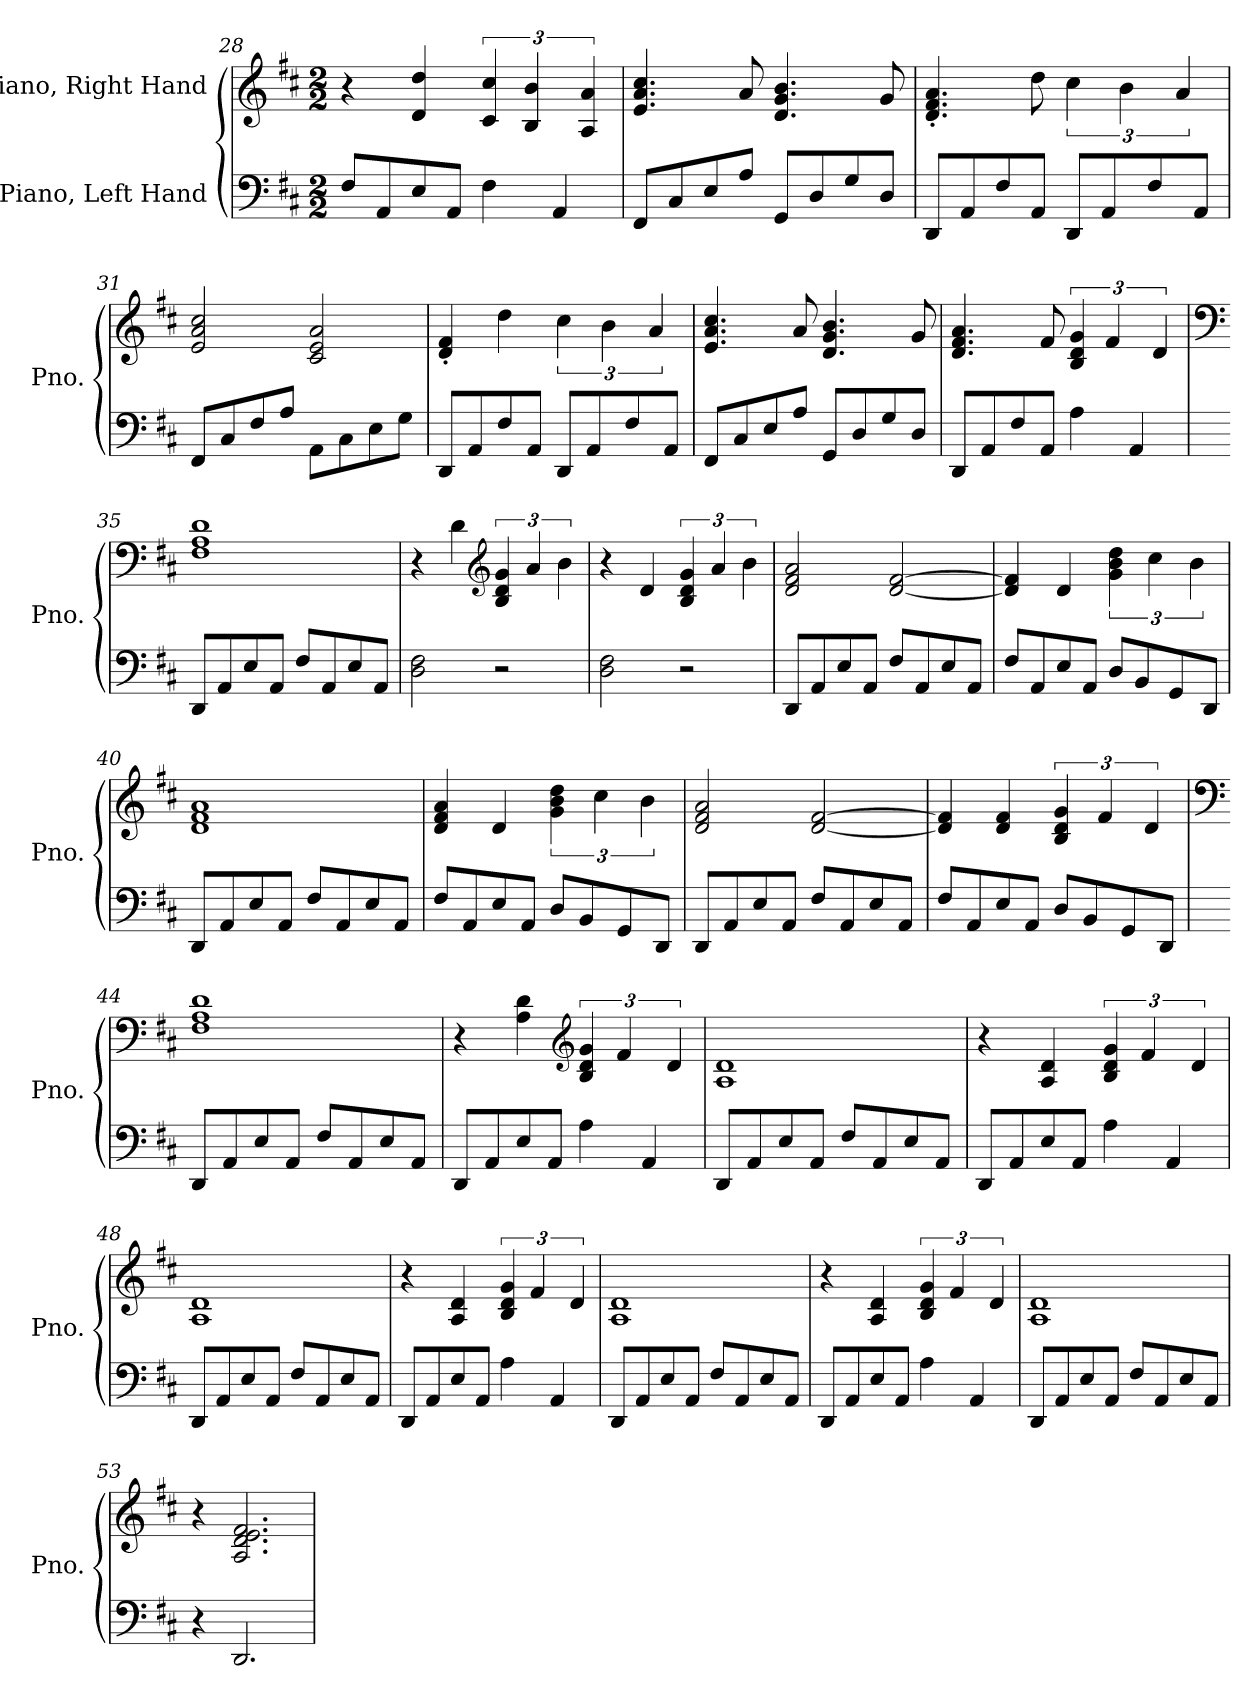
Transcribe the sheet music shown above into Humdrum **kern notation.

**kern	**kern
*part2	*part1
*staff2	*staff1
*I"Piano, Left Hand	*I"Piano, Right Hand
*I'Pno.	*I'Pno.
*clefF4	*clefG2
*k[f#c#]	*k[f#c#]
*M2/2	*M2/2
=28	=28
8F#/L	4r
8AA/	.
8E/	4d/ 4dd/
8AA/J	.
4F#\	6c#/ 6cc#/
.	6B/ 6b/
4AA/	.
.	6A/ 6a/
!!LO:PB:g=z
=29	=29
8FF#/L	4.e/ 4.a/ 4.cc#/
8C#/	.
8E/	.
8A/J	8a/
8GG/L	4.d/ 4.g/ 4.b/
8D/	.
8G/	.
8D/J	8g/
=30	=30
8DD/L	4.d/' 4.f#/' 4.a/'
8AA/	.
8F#/	.
8AA/J	8dd\
8DD/L	6cc#\
8AA/	.
.	6b\
8F#/	.
.	6a/
8AA/J	.
=31	=31
8FF#/L	2e/ 2a/ 2cc#/
8C#/	.
8F#/	.
8A/J	.
8AA\L	2c#/ 2e/ 2a/
8C#\	.
8E\	.
8G\J	.
=32	=32
8DD/L	4d/' 4f#/'
8AA/	.
8F#/	4dd\
8AA/J	.
8DD/L	6cc#\
8AA/	.
.	6b\
8F#/	.
.	6a/
8AA/J	.
!!LO:LB:g=z
=33	=33
8FF#/L	4.e/ 4.a/ 4.cc#/
8C#/	.
8E/	.
8A/J	8a/
8GG/L	4.d/ 4.g/ 4.b/
8D/	.
8G/	.
8D/J	8g/
=34	=34
8DD/L	4.d/ 4.f#/ 4.a/
8AA/	.
8F#/	.
8AA/J	8f#/
4A\	6B/ 6d/ 6g/
.	6f#/
4AA/	.
.	6d/
=35	=35
*	*clefF4
8DD/L	1F# 1A 1d
8AA/	.
8E/	.
8AA/J	.
8F#/L	.
8AA/	.
8E/	.
8AA/J	.
=36	=36
2D\ 2F#\	4r
.	4d\
*	*clefG2
2r	6B/ 6d/ 6g/
.	6a/
.	6b\
=37	=37
2D\ 2F#\	4r
.	4d/
2r	6B/ 6d/ 6g/
.	6a/
.	6b\
!!LO:LB:g=z
=38	=38
8DD/L	2d/ 2f#/ 2a/
8AA/	.
8E/	.
8AA/J	.
8F#/L	[2d/ [2f#/
8AA/	.
8E/	.
8AA/J	.
=39	=39
8F#/L	4d/] 4f#/]
8AA/	.
8E/	4d/
8AA/J	.
8D/L	6g\ 6b\ 6dd\
8BB/	.
.	6cc#\
8GG/	.
.	6b\
8DD/J	.
=40	=40
8DD/L	1d 1f# 1a
8AA/	.
8E/	.
8AA/J	.
8F#/L	.
8AA/	.
8E/	.
8AA/J	.
=41	=41
8F#/L	4d/ 4f#/ 4a/
8AA/	.
8E/	4d/
8AA/J	.
8D/L	6g\ 6b\ 6dd\
8BB/	.
.	6cc#\
8GG/	.
.	6b\
8DD/J	.
=42	=42
8DD/L	2d/ 2f#/ 2a/
8AA/	.
8E/	.
8AA/J	.
8F#/L	[2d/ [2f#/
8AA/	.
8E/	.
8AA/J	.
!!LO:LB:g=z
=43	=43
8F#/L	4d/] 4f#/]
8AA/	.
8E/	4d/ 4f#/
8AA/J	.
8D/L	6B/ 6d/ 6g/
8BB/	.
.	6f#/
8GG/	.
.	6d/
8DD/J	.
=44	=44
*	*clefF4
8DD/L	1F# 1A 1d
8AA/	.
8E/	.
8AA/J	.
8F#/L	.
8AA/	.
8E/	.
8AA/J	.
=45	=45
8DD/L	4r
8AA/	.
8E/	4A\ 4d\
8AA/J	.
*	*clefG2
4A\	6B/ 6d/ 6g/
.	6f#/
4AA/	.
.	6d/
=46	=46
8DD/L	1A 1d
8AA/	.
8E/	.
8AA/J	.
8F#/L	.
8AA/	.
8E/	.
8AA/J	.
=47	=47
8DD/L	4r
8AA/	.
8E/	4A/ 4d/
8AA/J	.
4A\	6B/ 6d/ 6g/
.	6f#/
4AA/	.
.	6d/
!!LO:LB:g=z
=48	=48
8DD/L	1A 1d
8AA/	.
8E/	.
8AA/J	.
8F#/L	.
8AA/	.
8E/	.
8AA/J	.
=49	=49
8DD/L	4r
8AA/	.
8E/	4A/ 4d/
8AA/J	.
4A\	6B/ 6d/ 6g/
.	6f#/
4AA/	.
.	6d/
=50	=50
8DD/L	1A 1d
8AA/	.
8E/	.
8AA/J	.
8F#/L	.
8AA/	.
8E/	.
8AA/J	.
=51	=51
8DD/L	4r
8AA/	.
8E/	4A/ 4d/
8AA/J	.
4A\	6B/ 6d/ 6g/
.	6f#/
4AA/	.
.	6d/
=52	=52
8DD/L	1A 1d
8AA/	.
8E/	.
8AA/J	.
8F#/L	.
8AA/	.
8E/	.
8AA/J	.
!!LO:LB:g=z
=53	=53
4r	4r
2.DD/	2.A/ 2.d/ 2.e/ 2.f#/
=	=
*-	*-
